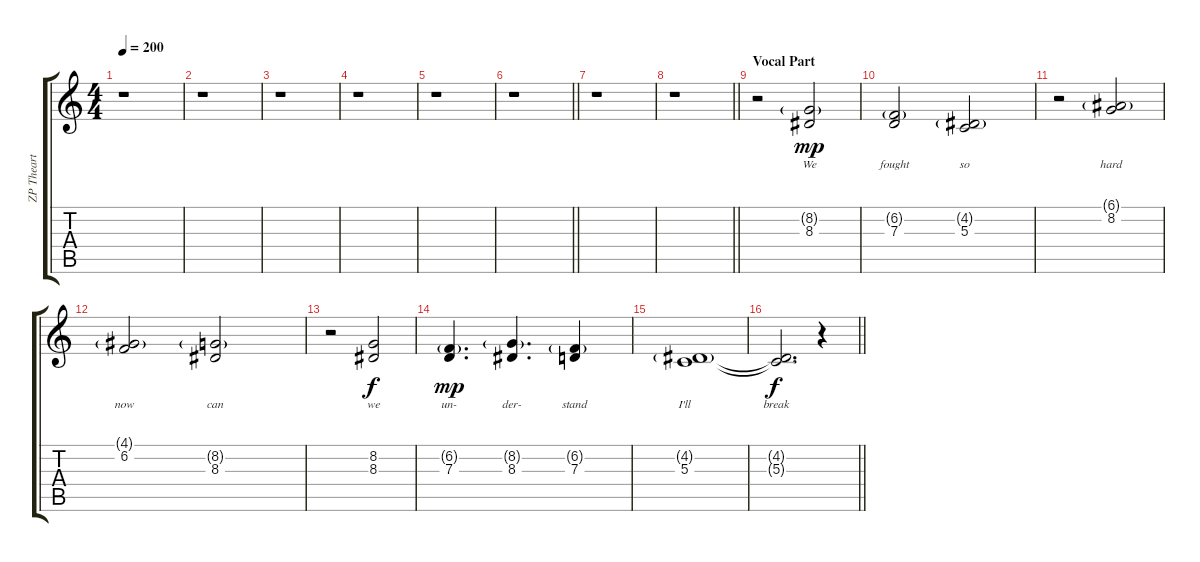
\track ("ZP Theart (Vocals)" "ZP Theart ") {instrument lead2sawtooth}
\staff {score tabs}
\tuning (E4 B3 G3 D3 A2 E2) {hide}
\ts (4 4)
\tempo 200
\clef g2
\ks aminor
r.1{dy mp} |
r.1 |
r.1 |
r.1 |
r.1 |
\barLineRight lightlight
r.1 |
r.1 |
\barLineRight lightlight
r.1 |
\section ("" "Vocal Part")
r.2 (8.2{g} 8.3).2{lyrics (0 "We") lyrics (1 "") lyrics (2 "") lyrics (3 "") lyrics (4 "")} |
(6.2{g} 7.3).2{lyrics (0 "fought") lyrics (1 "") lyrics (2 "") lyrics (3 "") lyrics (4 "")} (4.2{g} 5.3).2{lyrics (0 "so") lyrics (1 "") lyrics (2 "") lyrics (3 "") lyrics (4 "")} |
r.2 (6.1{g} 8.2).2{lyrics (0 "hard") lyrics (1 "") lyrics (2 "") lyrics (3 "") lyrics (4 "")} |
(4.1{g} 6.2).2{lyrics (0 "now") lyrics (1 "") lyrics (2 "") lyrics (3 "") lyrics (4 "")} (8.2{g} 8.3).2{lyrics (0 "can") lyrics (1 "") lyrics (2 "") lyrics (3 "") lyrics (4 "")} |
r.2 (8.2 8.3).2{lyrics (0 "we") lyrics (1 "") lyrics (2 "") lyrics (3 "") lyrics (4 "") dy f} |
(6.2{g} 7.3).4{d lyrics (0 "un-") lyrics (1 "") lyrics (2 "") lyrics (3 "") lyrics (4 "") dy mp} (8.2{g} 8.3).4{d lyrics (0 "der-") lyrics (1 "") lyrics (2 "") lyrics (3 "") lyrics (4 "")} (6.2{g} 7.3).4{lyrics (0 "stand") lyrics (1 "") lyrics (2 "") lyrics (3 "") lyrics (4 "")} |
(4.2{g} 5.3).1{lyrics (0 "I'll") lyrics (1 "") lyrics (2 "") lyrics (3 "") lyrics (4 "")} |
\barLineRight lightlight
(4.2{t} 5.3{t}).2{d lyrics (0 "break") lyrics (1 "") lyrics (2 "") lyrics (3 "") lyrics (4 "") dy f} r.4
